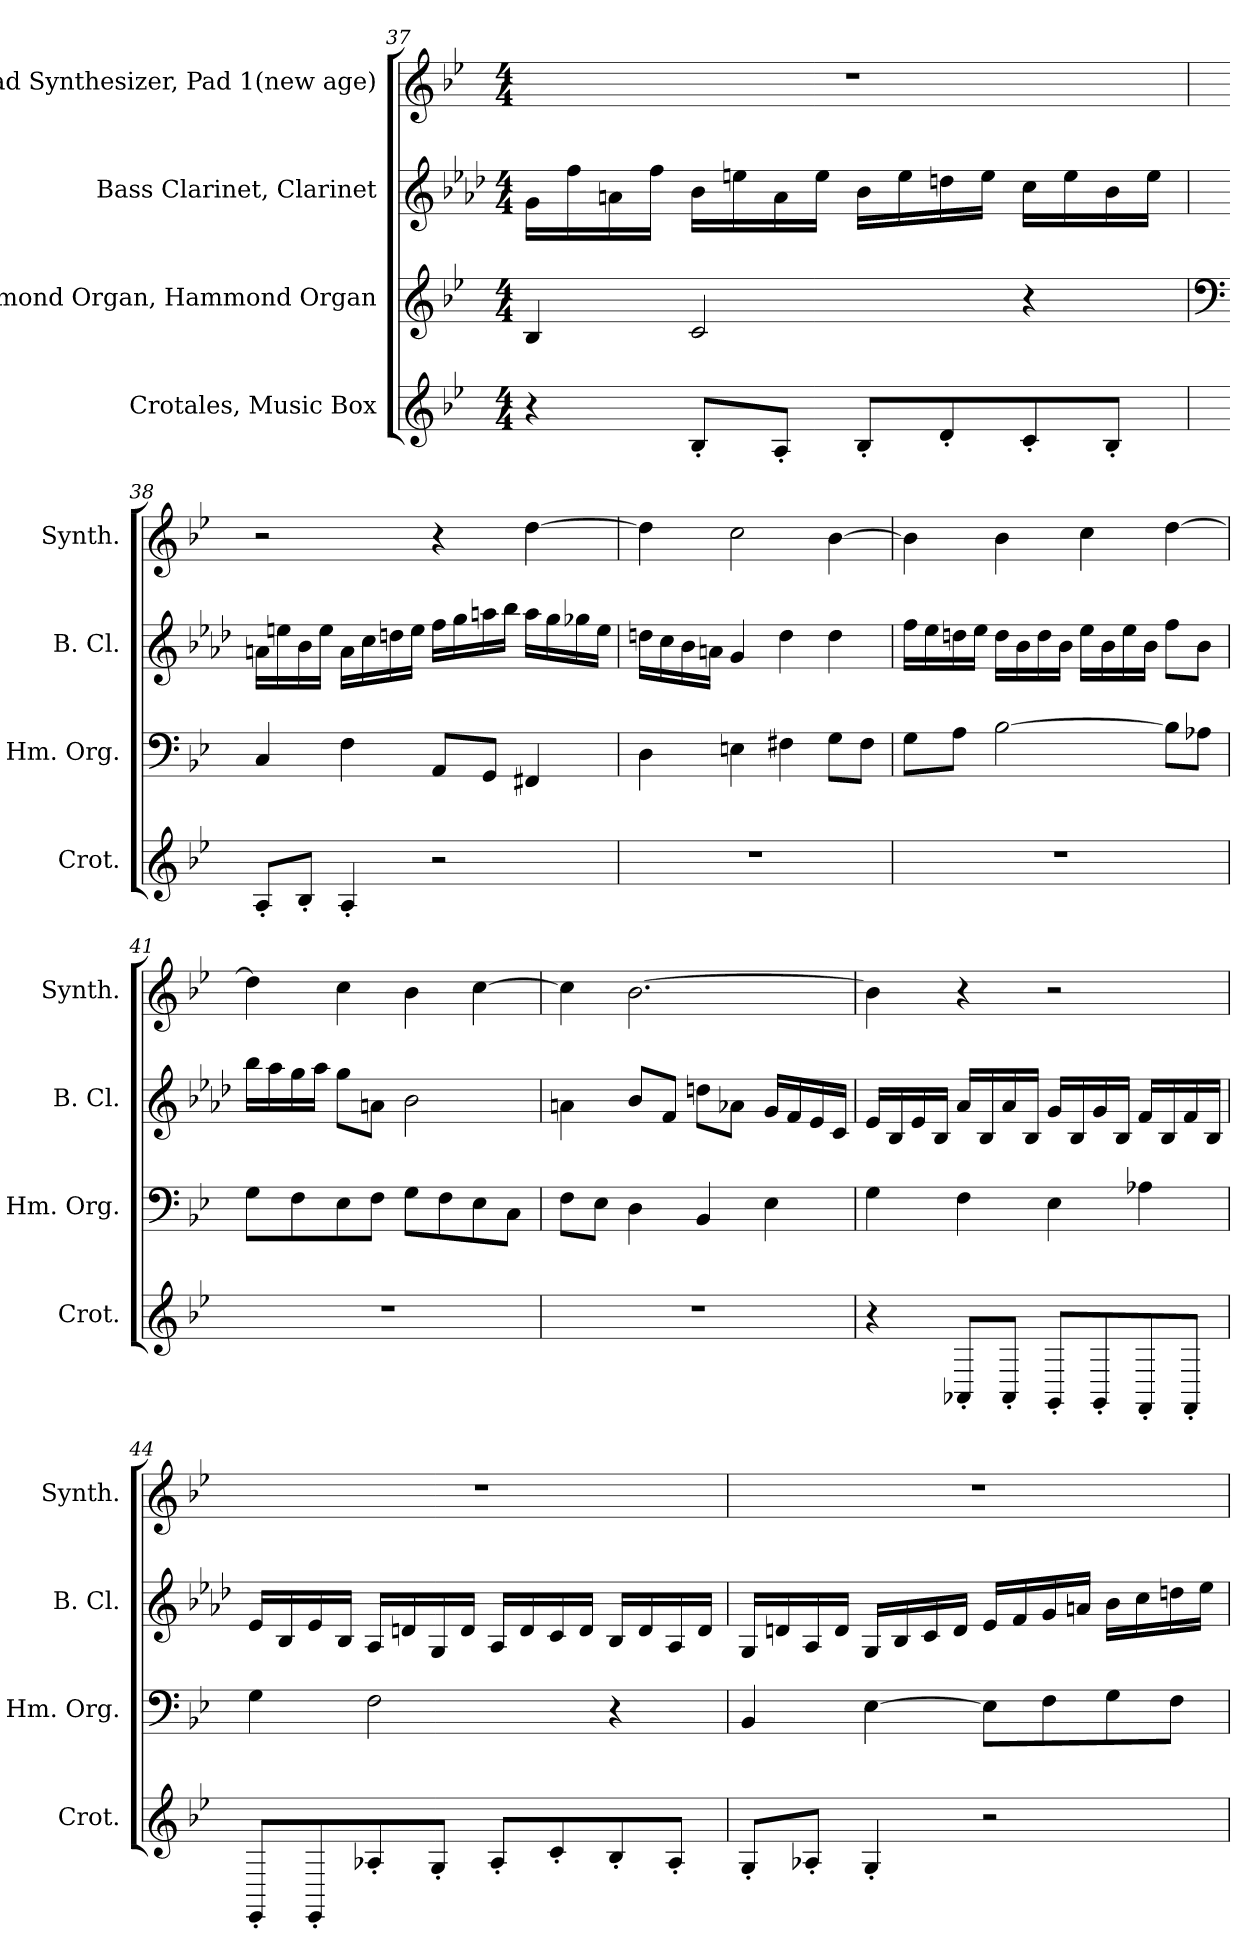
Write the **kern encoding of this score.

**kern	**kern	**kern	**kern
*part4	*part3	*part2	*part1
*staff4	*staff3	*staff2	*staff1
*I"Crotales, Music Box	*I"Hammond Organ, Hammond Organ	*I"Bass Clarinet, Clarinet	*I"Pad Synthesizer, Pad 1(new age)
*I'Crot.	*I'Hm. Org.	*I'B. Cl.	*I'Synth.
!!LO:LB:g=z
*clefG2	*clefG2	*clefG2	*clefG2
*ITrd-14c-24	*	*ITrd8c14	*
*k[b-e-]	*k[b-e-]	*k[b-e-a-d-]	*k[b-e-]
*M4/4	*M4/4	*M4/4	*M4/4
=37	=37	=37	=37
4r	4B-/	16G\LL	1r
.	.	16f\	.
.	.	16An\	.
.	.	16f\JJ	.
8bb-'/L	2c/	16B-\LL	.
.	.	16en\	.
8aa'/J	.	16A\	.
.	.	16e\JJ	.
8bb-'/L	.	16B-\LL	.
.	.	16e\	.
8ddd'/	.	16dn\	.
.	.	16e\JJ	.
8ccc'/	4r	16c\LL	.
.	.	16e\	.
8bb-'/J	.	16B-\	.
.	.	16e\JJ	.
=38	=38	=38	=38
*	*clefF4	*	*
8aa'/L	4C/	16An\LL	2r
.	.	16en\	.
8bb-'/J	.	16B-\	.
.	.	16e\JJ	.
4aa'/	4F\	16A\LL	.
.	.	16c\	.
.	.	16dn\	.
.	.	16e\JJ	.
2r	8AA/L	16f\LL	4r
.	.	16g\	.
.	8GG/J	16an\	.
.	.	16b-\JJ	.
.	4FF#X/	16a\LL	[4dd\
.	.	16g\	.
.	.	16g-X\	.
.	.	16e\JJ	.
!!LO:LB:g=z
=39	=39	=39	=39
1r	4D\	16dn\LL	4dd\]
.	.	16c\	.
.	.	16B-\	.
.	.	16An\JJ	.
.	4En\	4G/	2cc\
.	4F#X\	4d\	.
.	8G\L	4d\	[4b-\
.	8F#\J	.	.
=40	=40	=40	=40
1r	8G\L	16f\LL	4b-\]
.	.	16e-\	.
.	8A\J	16dn\	.
.	.	16e-\JJ	.
.	[2B-\	16d\LL	4b-\
.	.	16B-\	.
.	.	16d\	.
.	.	16B-\JJ	.
.	.	16e-\LL	4cc\
.	.	16B-\	.
.	.	16e-\	.
.	.	16B-\JJ	.
.	8B-\L]	8f\L	[4dd\
.	8A-X\J	8B-\J	.
=41	=41	=41	=41
1r	8G\L	16b-\LL	4dd\]
.	.	16a-\	.
.	8F\	16g\	.
.	.	16a-\JJ	.
.	8E-\	8g\L	4cc\
.	8F\J	8An\J	.
.	8G\L	2B-\	4b-\
.	8F\	.	.
.	8E-\	.	[4cc\
.	8C\J	.	.
!!LO:PB:g=z
=42	=42	=42	=42
1r	8F\L	4An\	4cc\]
.	8E-\J	.	.
.	4D\	8B-/L	[2.b-\
.	.	8F/J	.
.	4BB-/	8dn\L	.
.	.	8A-X\J	.
.	4E-\	16G/LL	.
.	.	16F/	.
.	.	16E-/	.
.	.	16C/JJ	.
=43	=43	=43	=43
4r	4G\	16E-/LL	4b-\]
.	.	16BB-/	.
.	.	16E-/	.
.	.	16BB-/JJ	.
8a-X'/L	4F\	16A-/LL	4r
.	.	16BB-/	.
8a-'/J	.	16A-/	.
.	.	16BB-/JJ	.
8g'/L	4E-\	16G/LL	2r
.	.	16BB-/	.
8g'/	.	16G/	.
.	.	16BB-/JJ	.
8f'/	4A-X\	16F/LL	.
.	.	16BB-/	.
8f'/J	.	16F/	.
.	.	16BB-/JJ	.
!!LO:LB:g=z
=44	=44	=44	=44
8e-'/L	4G\	16E-/LL	1r
.	.	16BB-/	.
8e-'/	.	16E-/	.
.	.	16BB-/JJ	.
8aa-X'/	2F\	16AA-/LL	.
.	.	16Dn/	.
8gg'/J	.	16GG/	.
.	.	16D/JJ	.
8aa-'/L	.	16AA-/LL	.
.	.	16D/	.
8ccc'/	.	16C/	.
.	.	16D/JJ	.
8bb-'/	4r	16BB-/LL	.
.	.	16D/	.
8aa-'/J	.	16AA-/	.
.	.	16D/JJ	.
=45	=45	=45	=45
8gg'/L	4BB-/	16GG/LL	1r
.	.	16Dn/	.
8aa-X'/J	.	16AA-/	.
.	.	16D/JJ	.
4gg'/	[4E-\	16GG/LL	.
.	.	16BB-/	.
.	.	16C/	.
.	.	16D/JJ	.
2r	8E-\L]	16E-/LL	.
.	.	16F/	.
.	8F\	16G/	.
.	.	16An/JJ	.
.	8G\	16B-\LL	.
.	.	16c\	.
.	8F\J	16dn\	.
.	.	16e-\JJ	.
=	=	=	=
*-	*-	*-	*-
